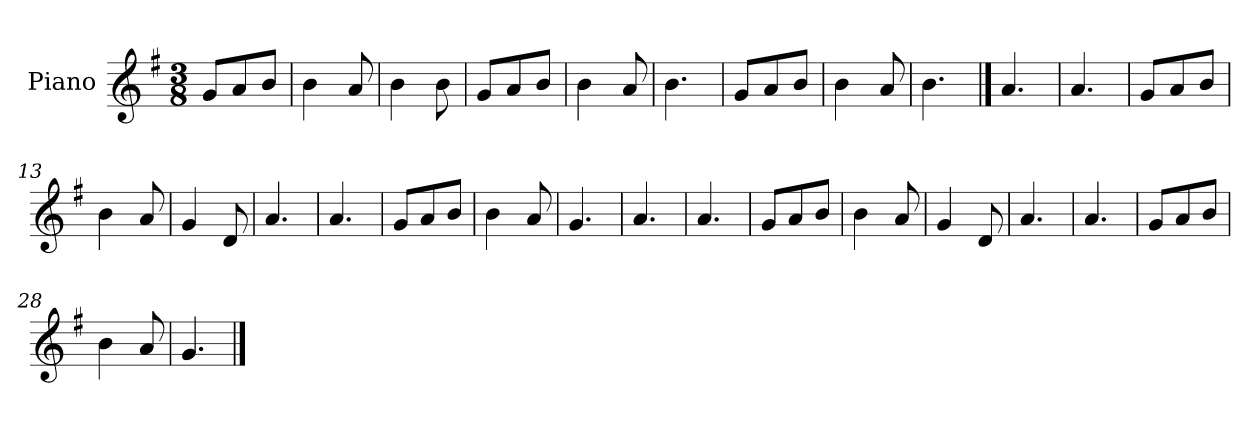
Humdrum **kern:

**kern
*part1
*staff1
*I"Piano
*I'Pno.
*clefG2
*k[f#]
*M3/8
=1
8g/L
8a/
8b/J
=2
4b\
8a/
=3
4b\
8b\
=4
8g/L
8a/
8b/J
=5
4b\
8a/
=6
4.b\
=7
8g/L
8a/
8b/J
=8
4b\
8a/
=9
4.b\
==10
4.a/
=11
4.a/
=12
8g/L
8a/
8b/J
!!LO:LB:g=z
=13
4b\
8a/
=14
4g/
8d/
=15
4.a/
=16
4.a/
=17
8g/L
8a/
8b/J
=18
4b\
8a/
=19
4.g/
=20
4.a/
=21
4.a/
=22
8g/L
8a/
8b/J
=23
4b\
8a/
=24
4g/
8d/
=25
4.a/
!!LO:LB:g=z
=26
4.a/
=27
8g/L
8a/
8b/J
=28
4b\
8a/
=29
4.g/
==
*-
